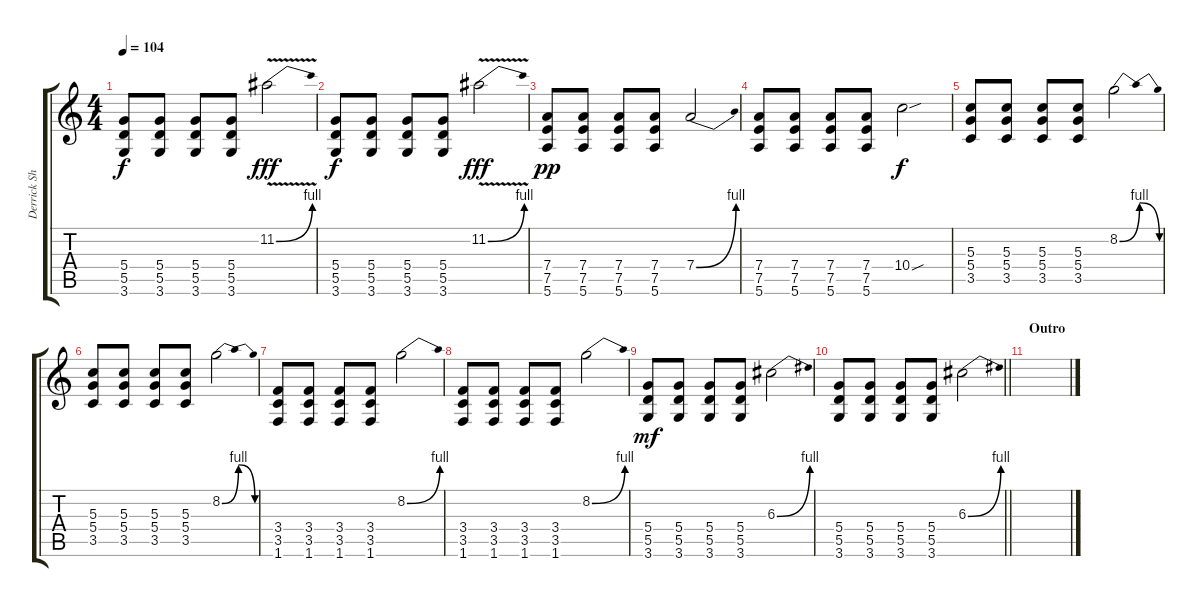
\track ("Derrick Sherman 2 - Guitar" "Derrick Sh") {instrument overdrivenguitar}
\staff {score tabs}
\tuning (E4 B3 G3 D3 A2 E2) {hide}
\ts (4 4)
\tempo 104
\clef g2
\ks c
(5.4 5.5 3.6).8{dy f} (5.4 5.5 3.6).8 (5.4 5.5 3.6).8 (5.4 5.5 3.6).8 11.2{be (bend 0 0 60 4) v}.2{dy fff} |
(5.4 5.5 3.6).8{dy f} (5.4 5.5 3.6).8 (5.4 5.5 3.6).8 (5.4 5.5 3.6).8 11.2{be (bend 0 0 60 4) v}.2{dy fff} |
(7.4 7.5 5.6).8{dy pp} (7.4 7.5 5.6).8 (7.4 7.5 5.6).8 (7.4 7.5 5.6).8 7.4{be (bend 0 0 60 4)}.2 |
(7.4 7.5 5.6).8 (7.4 7.5 5.6).8 (7.4 7.5 5.6).8 (7.4 7.5 5.6).8 10.4{sou}.2{dy f} |
(5.3 5.4 3.5).8 (5.3 5.4 3.5).8 (5.3 5.4 3.5).8 (5.3 5.4 3.5).8 8.2{be (bendrelease 0 0 46 4 46 4 60 0)}.2 |
(5.3 5.4 3.5).8 (5.3 5.4 3.5).8 (5.3 5.4 3.5).8 (5.3 5.4 3.5).8 8.2{be (bendrelease 0 0 46 4 46 4 60 0)}.2 |
(3.4 3.5 1.6).8 (3.4 3.5 1.6).8 (3.4 3.5 1.6).8 (3.4 3.5 1.6).8 8.2{be (bend 0 0 60 4)}.2 |
(3.4 3.5 1.6).8 (3.4 3.5 1.6).8 (3.4 3.5 1.6).8 (3.4 3.5 1.6).8 8.2{be (bend 0 0 60 4)}.2 |
(5.4 5.5 3.6).8{dy mf} (5.4 5.5 3.6).8 (5.4 5.5 3.6).8 (5.4 5.5 3.6).8 6.3{be (bend 0 0 60 4)}.2 |
\barLineRight lightlight
(5.4 5.5 3.6).8 (5.4 5.5 3.6).8 (5.4 5.5 3.6).8 (5.4 5.5 3.6).8 6.3{be (bend 0 0 60 4)}.2 |
\section ("" "Outro")
